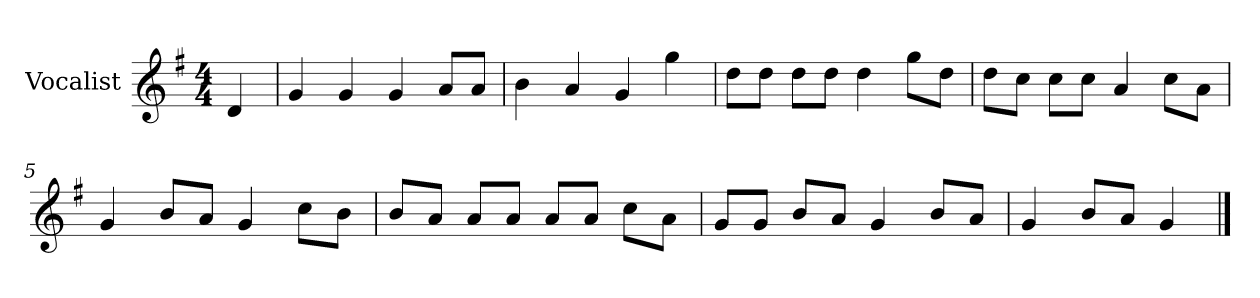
**kern
*part1
*staff1
*I"Vocalist
*k[f#]
*G:
*M4/4
=
4d
=1
4g
4g
4g
8aL
8aJ
=2
4b
4a
4g
4gg
=3
8ddL
8ddJ
8ddL
8ddJ
4dd
8ggL
8ddJ
=4
8ddL
8ccJ
8ccL
8ccJ
4a
8ccL
8aJ
=5
4g
8bL
8aJ
4g
8ccL
8bJ
=6
8bL
8aJ
8aL
8aJ
8aL
8aJ
8ccL
8aJ
=7
8gL
8gJ
8bL
8aJ
4g
8bL
8aJ
=8
4g
8bL
8aJ
4g
==
*-
